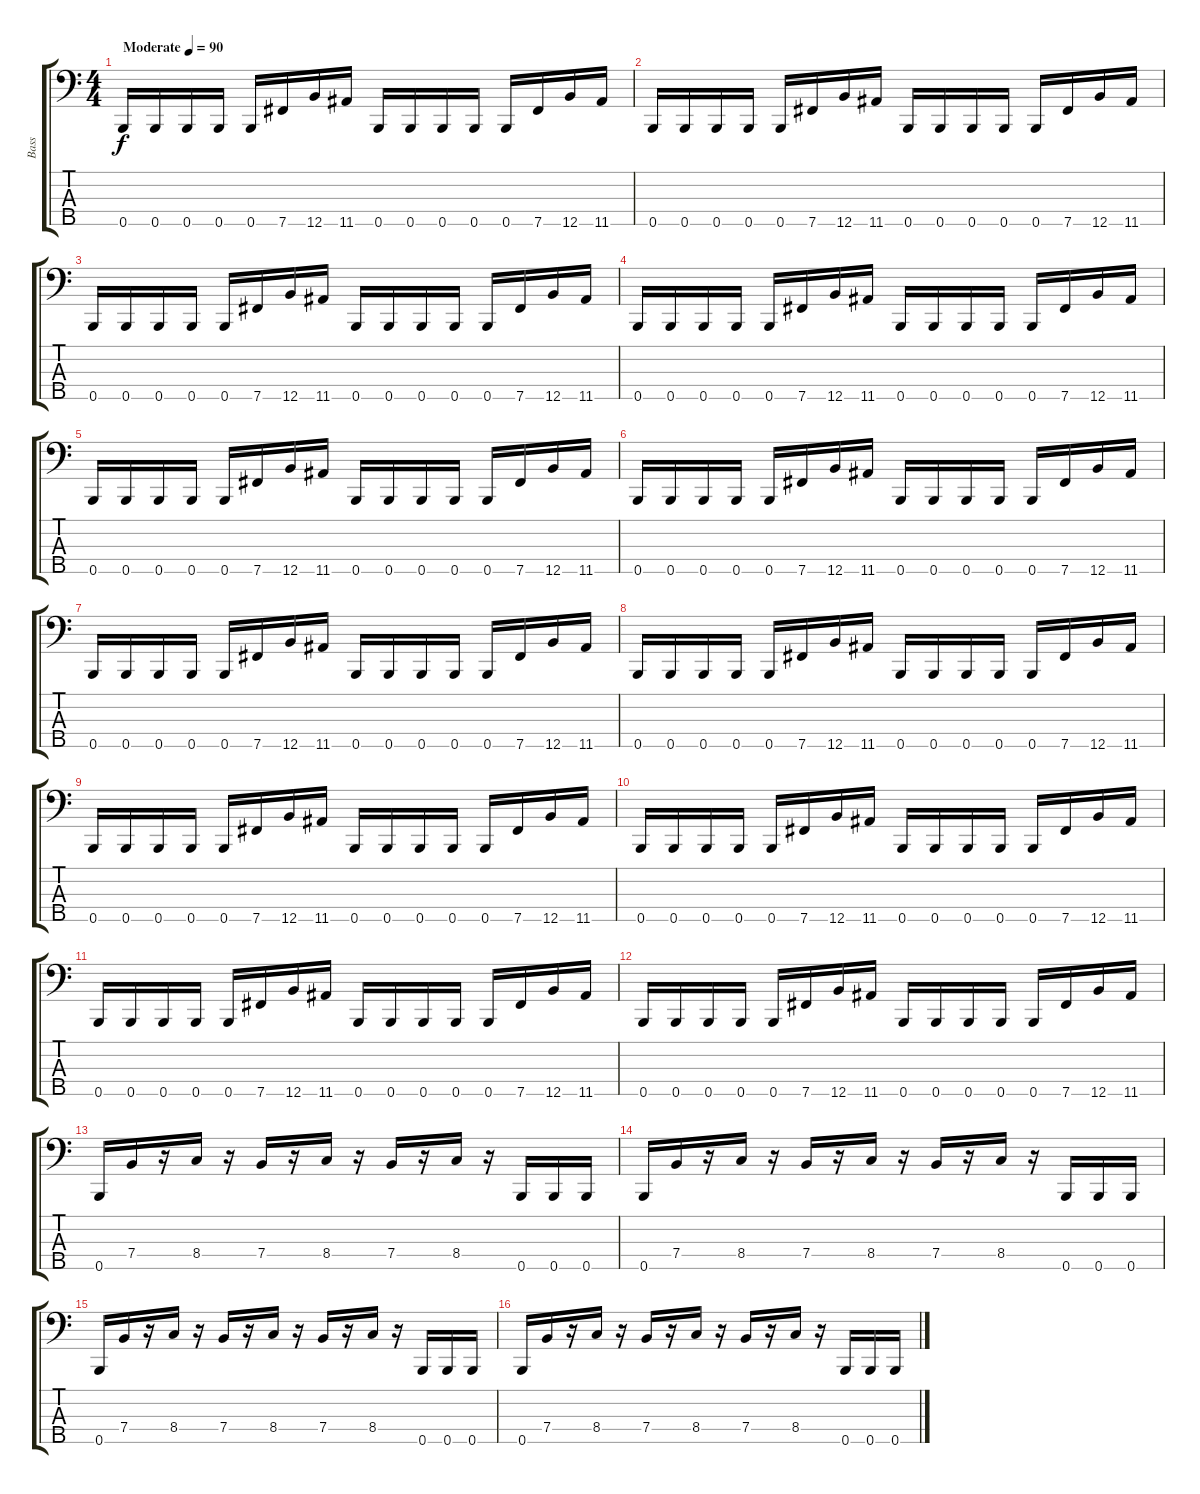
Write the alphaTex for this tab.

\track ("Bass" "Bass") {instrument electricbassfinger}
\staff {score tabs}
\tuning (G2 D2 A1 E1 B0) {hide}
\ts (4 4)
\tempo (90 "Moderate")
\clef f4
\ks c
0.5.16{dy f instrument electricbassfinger} 0.5.16 0.5.16 0.5.16 0.5.16 7.5.16 12.5.16 11.5.16 0.5.16 0.5.16 0.5.16 0.5.16 0.5.16 7.5.16 12.5.16 11.5.16 |
0.5.16 0.5.16 0.5.16 0.5.16 0.5.16 7.5.16 12.5.16 11.5.16 0.5.16 0.5.16 0.5.16 0.5.16 0.5.16 7.5.16 12.5.16 11.5.16 |
0.5.16 0.5.16 0.5.16 0.5.16 0.5.16 7.5.16 12.5.16 11.5.16 0.5.16 0.5.16 0.5.16 0.5.16 0.5.16 7.5.16 12.5.16 11.5.16 |
0.5.16 0.5.16 0.5.16 0.5.16 0.5.16 7.5.16 12.5.16 11.5.16 0.5.16 0.5.16 0.5.16 0.5.16 0.5.16 7.5.16 12.5.16 11.5.16 |
0.5.16 0.5.16 0.5.16 0.5.16 0.5.16 7.5.16 12.5.16 11.5.16 0.5.16 0.5.16 0.5.16 0.5.16 0.5.16 7.5.16 12.5.16 11.5.16 |
0.5.16 0.5.16 0.5.16 0.5.16 0.5.16 7.5.16 12.5.16 11.5.16 0.5.16 0.5.16 0.5.16 0.5.16 0.5.16 7.5.16 12.5.16 11.5.16 |
0.5.16 0.5.16 0.5.16 0.5.16 0.5.16 7.5.16 12.5.16 11.5.16 0.5.16 0.5.16 0.5.16 0.5.16 0.5.16 7.5.16 12.5.16 11.5.16 |
0.5.16 0.5.16 0.5.16 0.5.16 0.5.16 7.5.16 12.5.16 11.5.16 0.5.16 0.5.16 0.5.16 0.5.16 0.5.16 7.5.16 12.5.16 11.5.16 |
0.5.16 0.5.16 0.5.16 0.5.16 0.5.16 7.5.16 12.5.16 11.5.16 0.5.16 0.5.16 0.5.16 0.5.16 0.5.16 7.5.16 12.5.16 11.5.16 |
0.5.16 0.5.16 0.5.16 0.5.16 0.5.16 7.5.16 12.5.16 11.5.16 0.5.16 0.5.16 0.5.16 0.5.16 0.5.16 7.5.16 12.5.16 11.5.16 |
0.5.16 0.5.16 0.5.16 0.5.16 0.5.16 7.5.16 12.5.16 11.5.16 0.5.16 0.5.16 0.5.16 0.5.16 0.5.16 7.5.16 12.5.16 11.5.16 |
0.5.16 0.5.16 0.5.16 0.5.16 0.5.16 7.5.16 12.5.16 11.5.16 0.5.16 0.5.16 0.5.16 0.5.16 0.5.16 7.5.16 12.5.16 11.5.16 |
0.5.16 7.4.16 r.16 8.4.16 r.16 7.4.16 r.16 8.4.16 r.16 7.4.16 r.16 8.4.16 r.16 0.5.16 0.5.16 0.5.16 |
0.5.16 7.4.16 r.16 8.4.16 r.16 7.4.16 r.16 8.4.16 r.16 7.4.16 r.16 8.4.16 r.16 0.5.16 0.5.16 0.5.16 |
0.5.16 7.4.16 r.16 8.4.16 r.16 7.4.16 r.16 8.4.16 r.16 7.4.16 r.16 8.4.16 r.16 0.5.16 0.5.16 0.5.16 |
0.5.16 7.4.16 r.16 8.4.16 r.16 7.4.16 r.16 8.4.16 r.16 7.4.16 r.16 8.4.16 r.16 0.5.16 0.5.16 0.5.16
